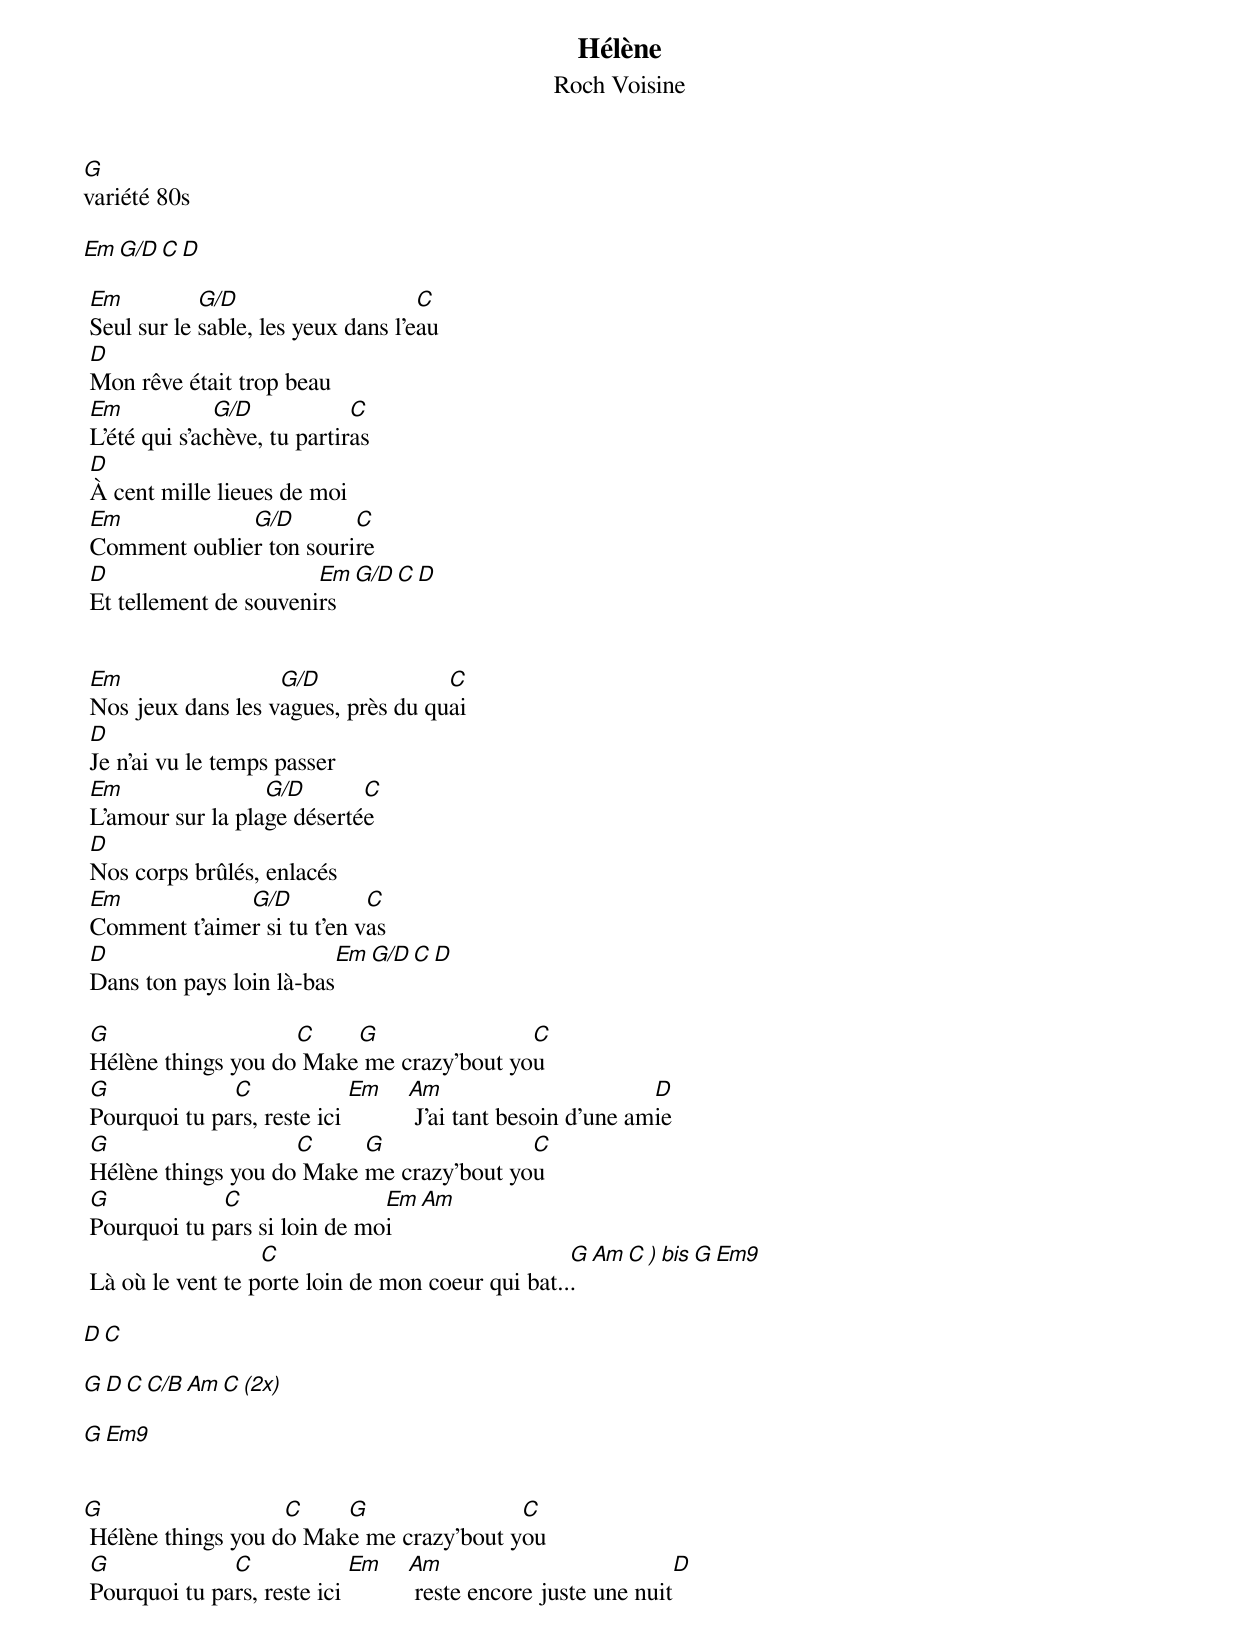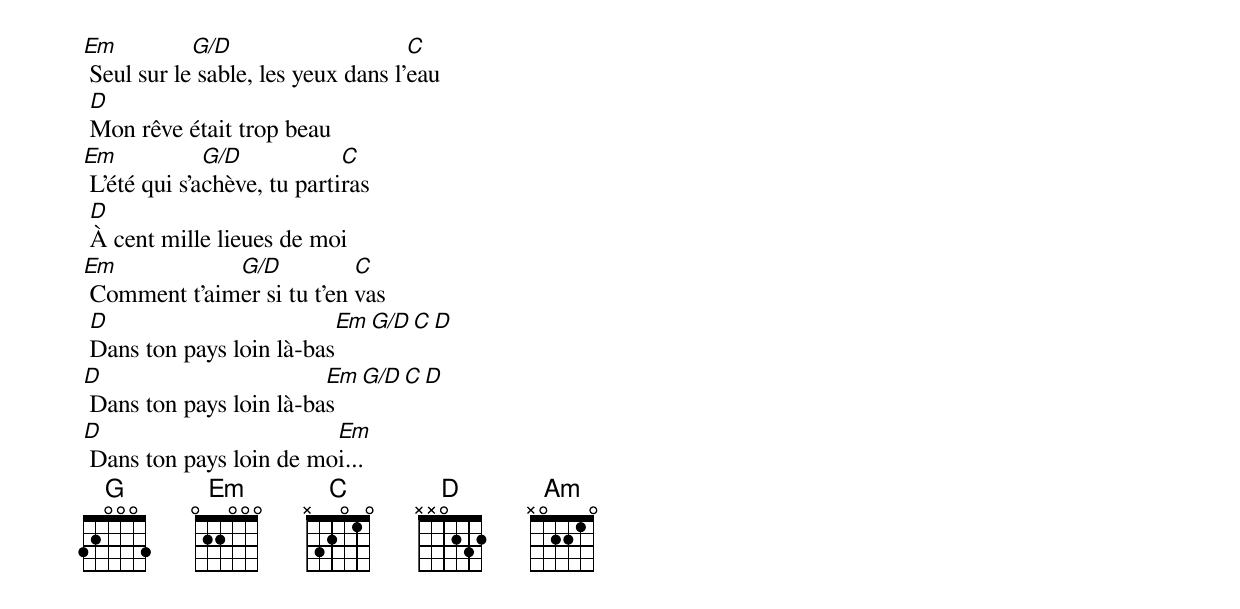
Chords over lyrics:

Hélène
Roch Voisine
G
variété 80s

Em    G/D    C    D

 Em          G/D                     C
 Seul sur le sable, les yeux dans l'eau
 D
 Mon rêve était trop beau
 Em            G/D            C
 L'été qui s'achève, tu partiras
 D
 À cent mille lieues de moi
 Em            G/D        C
 Comment oublier ton sourire
 D                      Em    G/D    C    D
 Et tellement de souvenirs


 Em                 G/D              C
 Nos jeux dans les vagues, près du quai
 D
 Je n'ai vu le temps passer
 Em                G/D       C
 L'amour sur la plage désertée
 D
 Nos corps brûlés, enlacés
 Em            G/D           C
 Comment t'aimer si tu t'en vas
 D                        Em    G/D    C    D
 Dans ton pays loin là-bas

 G                   C    G                C
 Hélène things you do Make me crazy'bout you
 G             C             Em  Am                        D
 Pourquoi tu pars, reste ici      J'ai tant besoin d'une amie
 G                   C     G               C
 Hélène things you do Make me crazy'bout you
 G            C                Em   Am
 Pourquoi tu pars si loin de moi
                   C                               G Am   C ) bis  G    Em9
 Là où le vent te porte loin de mon coeur qui bat...

 D   C

G   D   C   C/B   Am   C  (2x)

 G   Em9


G                   C    G                C
 Hélène things you do Make me crazy'bout you
 G             C             Em  Am                          D
 Pourquoi tu pars, reste ici      reste encore juste une nuit

Em          G/D                     C
 Seul sur le sable, les yeux dans l'eau
 D
 Mon rêve était trop beau
Em            G/D            C
 L'été qui s'achève, tu partiras
 D
 À cent mille lieues de moi
Em            G/D           C
 Comment t'aimer si tu t'en vas
 D                        Em    G/D    C    D
 Dans ton pays loin là-bas
D                        Em    G/D    C    D
 Dans ton pays loin là-bas
D                        Em
 Dans ton pays loin de moi...
